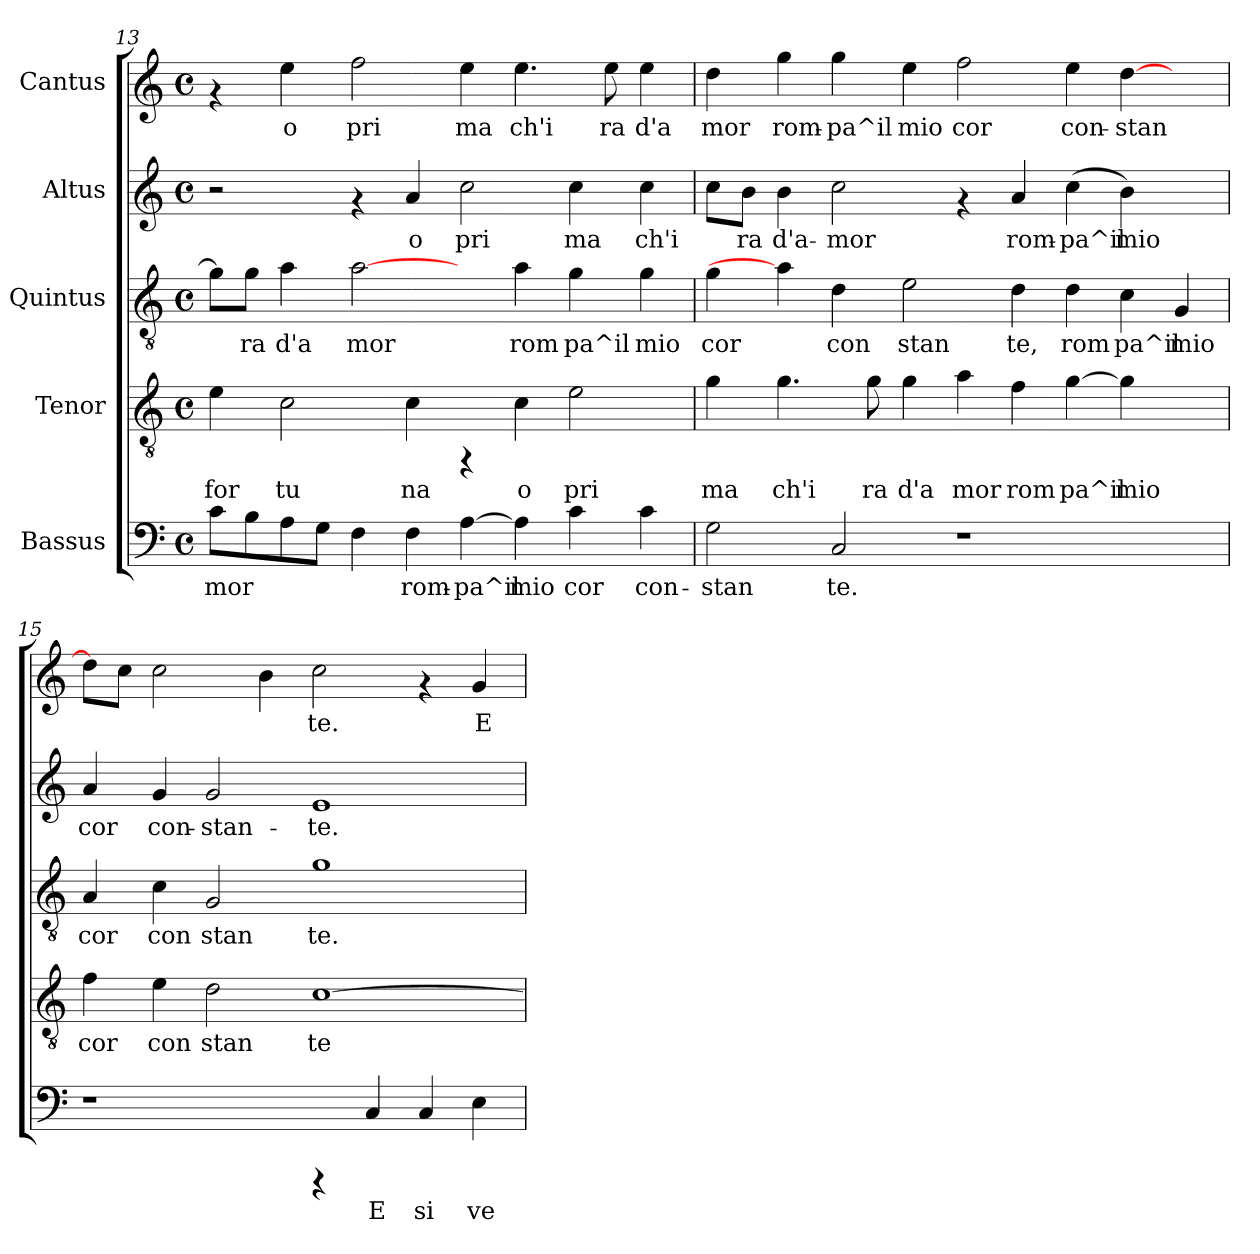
**kern	**text	**kern	**text	**kern	**text	**kern	**text	**kern	**text
*part5	*part5	*part4	*part4	*part3	*part3	*part2	*part2	*part1	*part1
*staff5	*staff5	*staff4	*staff4	*staff3	*staff3	*staff2	*staff2	*staff1	*staff1
*I"Bassus	*	*I"Tenor	*	*I"Quintus	*	*I"Altus	*	*I"Cantus	*
*clefF4	*	*clefGv2	*	*clefGv2	*	*clefG2	*	*clefG2	*
*k[]	*	*k[]	*	*k[]	*	*k[]	*	*k[]	*
*C:	*	*C:	*	*C:	*	*C:	*	*C:	*
*M4/4	*	*M4/4	*	*M4/4	*	*M4/4	*	*M4/4	*
*met(c)	*	*met(c)	*	*met(c)	*	*met(c)	*	*met(c)	*
=13	=13	=13	=13	=13	=13	=13	=13	=13	=13
!	!LO:LY:b:cj	!	!LO:LY:b:cj	!	!LO:LY:b:cj	!	!	!	!
8c\L	-mor	4e\	for	8g\L]	.	2r	.	4rf	.
!	!LO:LY:b:cj	!	!	!	!LO:LY:b:cj	!	!	!	!
8B\	.	.	.	8g\J	ra	.	.	.	.
!	!LO:LY:b:cj	!	!LO:LY:b:cj	!	!LO:LY:b:cj	!	!	!	!LO:LY:b:cj
8A\	.	2c\	tu	4a\	d'a	.	.	4ee\	o
!	!LO:LY:b:cj	!	!	!	!	!	!	!	!
8G\J	.	.	.	.	.	.	.	.	.
!	!LO:LY:b:cj	!	!	!	!LO:LY:b:cj	!	!	!	!LO:LY:b:cj
4F\	.	.	.	[2a\	mor	4rf	.	2ff\	pri
!	!LO:LY:b:cj	!	!LO:LY:b:cj	!	!	!	!LO:LY:b:cj	!	!
4F\	rom-	4c\	na	.	.	4a/	o	.	.
!	!LO:LY:b:cj	!	!	!	!	!	!LO:LY:b:cj	!	!LO:LY:b:cj
[<4A\	-pa^il	4rFF	.	4ryy	.	2cc\	pri	4ee\	ma
!	!LO:LY:b:cj	!	!LO:LY:b:cj	!	!LO:LY:b:cj	!	!	!	!LO:LY:b:cj
4A\]	mio	4c\	o	4a\	rom	.	.	4.ee\	ch'i
!	!LO:LY:b:cj	!	!LO:LY:b:cj	!	!LO:LY:b:cj	!	!LO:LY:b:cj	!	!
4c\	cor	2e\	pri	4g\	pa^il	4cc\	ma	.	.
!	!	!	!	!	!	!	!	!	!LO:LY:b:cj
.	.	.	.	.	.	.	.	8ee\	ra
!	!LO:LY:b:cj	!	!	!	!LO:LY:b:cj	!	!LO:LY:b:cj	!	!LO:LY:b:cj
4c\	con-	.	.	4g\	mio	4cc\	ch'i	4ee\	d'a
!!LO:LB:g=z
=14	=14	=14	=14	=14	=14	=14	=14	=14	=14
!	!LO:LY:b:cj	!	!LO:LY:b:cj	!	!LO:LY:b:cj	!	!LO:LY:b:cj	!	!LO:LY:b:cj
2G\	-stan	4g\	ma	4g\	cor	8cc\L	.	4dd\	mor
!	!	!	!	!	!	!	!LO:LY:b:cj	!	!
.	.	.	.	.	.	8b\J	ra	.	.
!	!	!	!LO:LY:b:cj	!	!	!	!LO:LY:b:cj	!	!LO:LY:b:cj
.	.	4.g\	ch'i	4a\]	.	4b\	d'a-	4gg\	rom-
!	!LO:LY:b:cj	!	!	!	!LO:LY:b:cj	!	!LO:LY:b:cj	!	!LO:LY:b:cj
2C/	te.	.	.	4d\	con	2cc\	-mor	4gg\	-pa^il
!	!	!	!LO:LY:b:cj	!	!	!	!	!	!
.	.	8g\	ra	.	.	.	.	.	.
!	!	!	!LO:LY:b:cj	!	!LO:LY:b:cj	!	!	!	!LO:LY:b:cj
.	.	4g\	d'a	2e\	stan	.	.	4ee\	mio
!	!	!	!LO:LY:b:cj	!	!	!	!	!	!LO:LY:b:cj
1r	.	4a\	mor	.	.	4rf	.	2ff\	cor
!	!	!	!LO:LY:b:cj	!	!LO:LY:b:cj	!	!LO:LY:b:cj	!	!
.	.	4f\	rom	4d\	te,	4a/	rom-	.	.
!	!	!	!LO:LY:b:cj	!	!LO:LY:b:cj	!	!LO:LY:b:cj	!	!LO:LY:b:cj
.	.	[<4g\	pa^il	4d\	rom	(<4cc\	-pa^il	4ee\	con-
!	!	!	!LO:LY:b:cj	!	!LO:LY:b:cj	!	!LO:LY:b:cj	!	!LO:LY:b:cj
.	.	4g\]	mio	4c\	pa^il	4b\)	mio	[>4dd\	-stan-
!	!	!	!	!	!LO:LY:b:cj	!	!	!	!
4ryy	.	4ryy	.	4G/	mio	4ryy	.	4ryy	.
=15	=15	=15	=15	=15	=15	=15	=15	=15	=15
!	!	!	!LO:LY:b:cj	!	!LO:LY:b:cj	!	!LO:LY:b:cj	!	!LO:LY:b:cj
1r	.	4f\	cor	4A/	cor	4a/	cor	8dd\L]	--
!	!	!	!	!	!	!	!	!	!LO:LY:b:cj
.	.	.	.	.	.	.	.	8cc\J	--
!	!	!	!LO:LY:b:cj	!	!LO:LY:b:cj	!	!LO:LY:b:cj	!	!LO:LY:b:cj
.	.	4e\	con	4c\	con	4g/	con-	2cc\	--
!	!	!	!LO:LY:b:cj	!	!LO:LY:b:cj	!	!LO:LY:b:cj	!	!
.	.	2d\	stan	2G/	stan	2g/	-stan-	.	.
!	!	!	!	!	!	!	!	!	!LO:LY:b:cj
.	.	.	.	.	.	.	.	4b\	--
!	!	!	!LO:LY:b:cj	!	!LO:LY:b:cj	!	!LO:LY:b:cj	!	!LO:LY:b:cj
4rCCC	.	[>1c	te	1g	te.	1e	-te.	2cc\	-te.
!	!LO:LY:b:cj	!	!	!	!	!	!	!	!
4C/	E	.	.	.	.	.	.	.	.
!	!LO:LY:b:cj	!	!	!	!	!	!	!	!
4C/	si	.	.	.	.	.	.	4rf	.
!	!LO:LY:b:cj	!	!	!	!	!	!	!	!LO:LY:b:cj
4E\	ve	.	.	.	.	.	.	4g/	E
=	=	=	=	=	=	=	=	=	=
*-	*-	*-	*-	*-	*-	*-	*-	*-	*-
